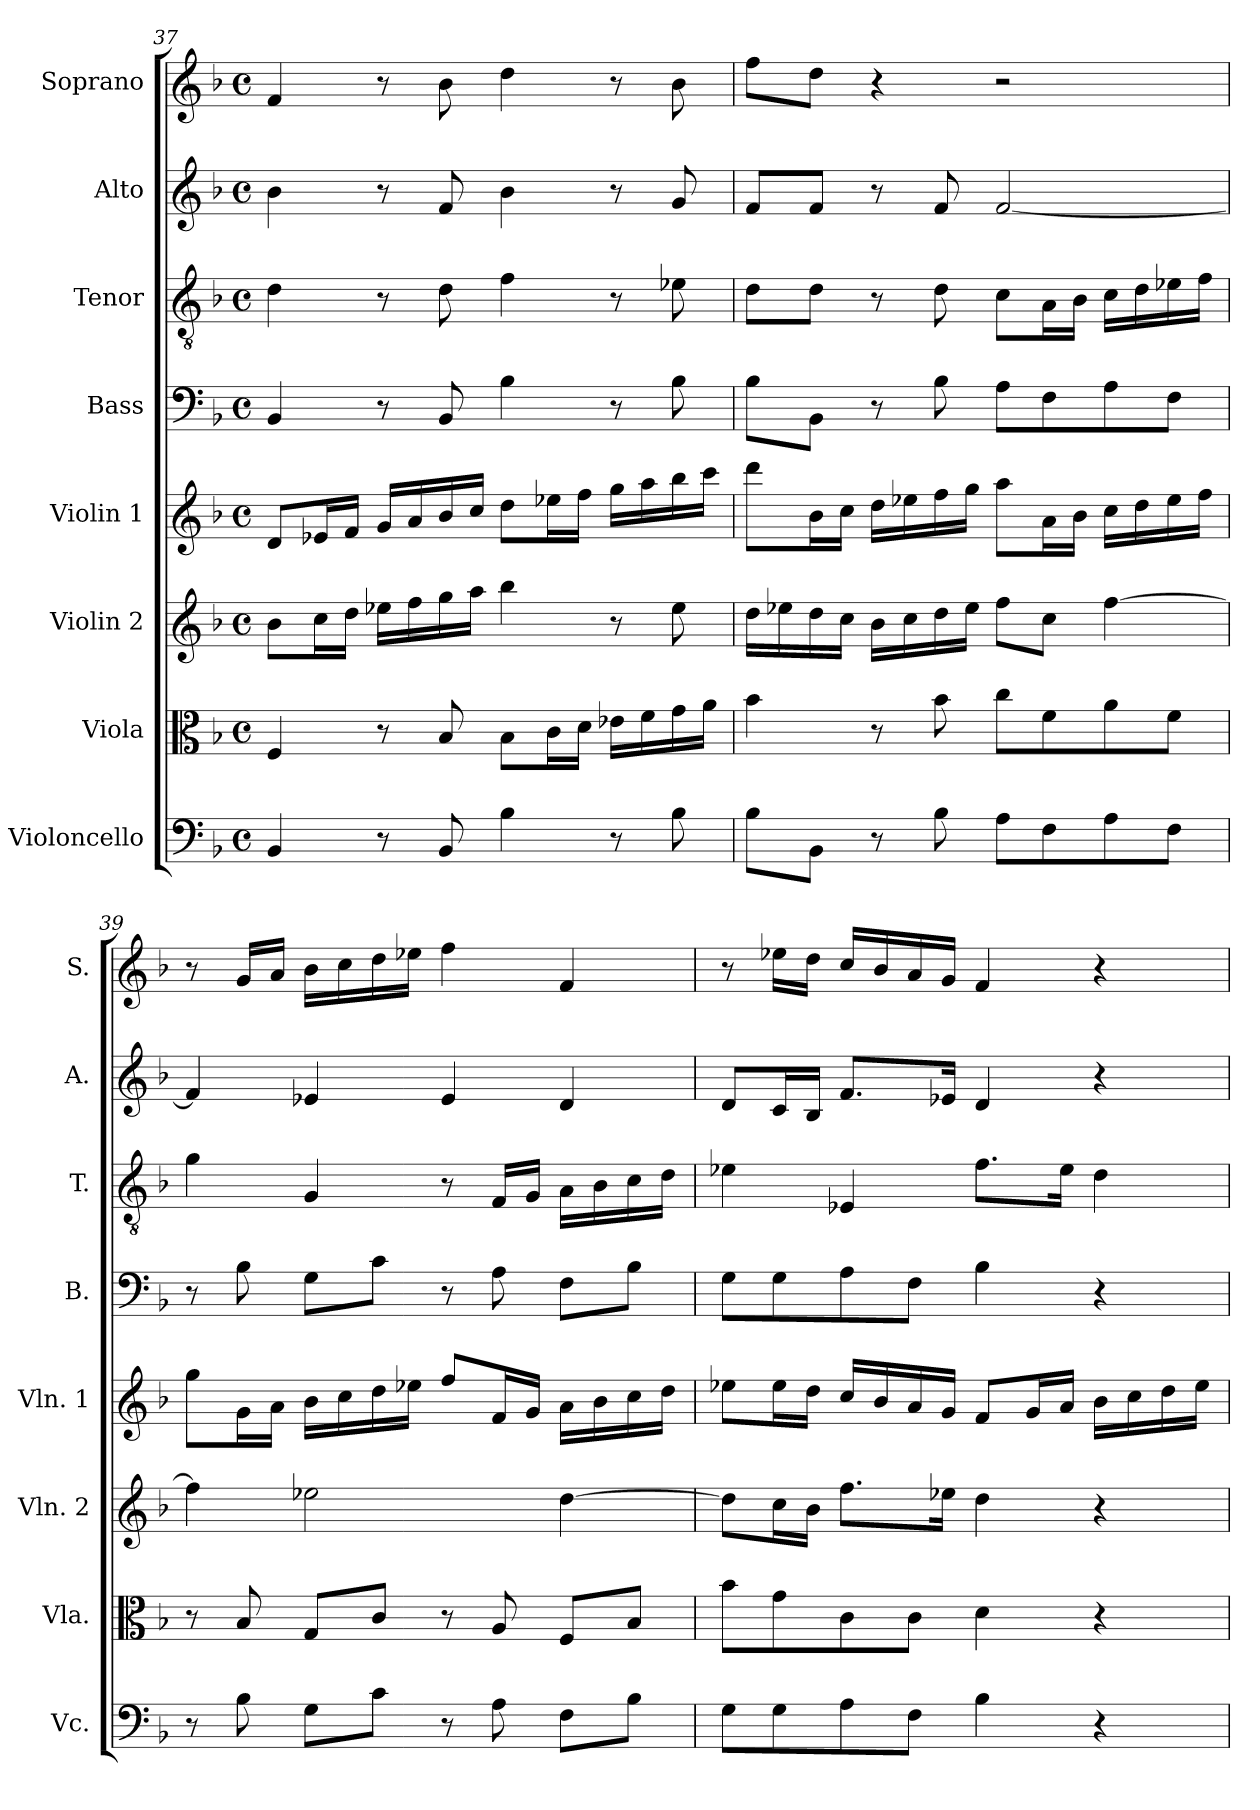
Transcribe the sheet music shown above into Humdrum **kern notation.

**kern	**kern	**kern	**kern	**kern	**kern	**kern	**kern
*part8	*part7	*part6	*part5	*part4	*part3	*part2	*part1
*staff8	*staff7	*staff6	*staff5	*staff4	*staff3	*staff2	*staff1
*I"Violoncello	*I"Viola	*I"Violin 2	*I"Violin 1	*I"Bass	*I"Tenor	*I"Alto	*I"Soprano
*I'Vc.	*I'Vla.	*I'Vln. 2	*I'Vln. 1	*I'B.	*I'T.	*I'A.	*I'S.
*clefF4	*clefC3	*clefG2	*clefG2	*clefF4	*clefGv2	*clefG2	*clefG2
*	*	*	*	*	*ITrd7c12	*	*
*k[b-]	*k[b-]	*k[b-]	*k[b-]	*k[b-]	*k[b-]	*k[b-]	*k[b-]
*F:	*F:	*F:	*F:	*F:	*F:	*F:	*F:
*M4/4	*M4/4	*M4/4	*M4/4	*M4/4	*M4/4	*M4/4	*M4/4
*met(c)	*met(c)	*met(c)	*met(c)	*met(c)	*met(c)	*met(c)	*met(c)
=37	=37	=37	=37	=37	=37	=37	=37
4BB-i/	4Fi/	8b-i\L	8di/L	4BB-i/	4Di\	4b-i\	4fi/
.	.	16cci\L	16e-Xi/L	.	.	.	.
.	.	16ddi\JJ	16fi/JJ	.	.	.	.
8r	8r	16ee-Xi\LL	16gi/LL	8r	8r	8r	8r
.	.	16ffi\	16ai/	.	.	.	.
8BB-i/	8B-i/	16ggi\	16b-i/	8BB-i/	8Di\	8fi/	8b-i\
.	.	16aai\JJ	16cci/JJ	.	.	.	.
4B-i\	8B-i\L	4bb-i\	8ddi\L	4B-i\	4Fi\	4b-i\	4ddi\
.	16ci\L	.	16ee-Xi\L	.	.	.	.
.	16di\JJ	.	16ffi\JJ	.	.	.	.
8r	16e-Xi\LL	8r	16ggi\LL	8r	8r	8r	8r
.	16fi\	.	16aai\	.	.	.	.
8B-i\	16gi\	8ee-i\	16bb-i\	8B-i\	8E-Xi\	8gi/	8b-i\
.	16ai\JJ	.	16ccci\JJ	.	.	.	.
!!LO:PB:g=z
=38	=38	=38	=38	=38	=38	=38	=38
8B-i\L	4b-i\	16ddi\LL	8dddi\L	8B-i\L	8Di\L	8fi/L	8ffi\L
.	.	16ee-Xi\	.	.	.	.	.
8BB-i\J	.	16ddi\	16b-i\L	8BB-i\J	8Di\J	8fi/J	8ddi\J
.	.	16cci\JJ	16cci\JJ	.	.	.	.
8r	8r	16b-i\LL	16ddi\LL	8r	8r	8r	4r
.	.	16cci\	16ee-Xi\	.	.	.	.
8B-i\	8b-i\	16ddi\	16ffi\	8B-i\	8Di\	8fi/	.
.	.	16ee-i\JJ	16ggi\JJ	.	.	.	.
8Ai\L	8cci\L	8ffi\L	8aai\L	8Ai\L	8Ci\L	[<2fi/	2r
8Fi\	8fi\	8cci\J	16ai\L	8Fi\	16AAi\L	.	.
.	.	.	16b-i\JJ	.	16BB-i\JJ	.	.
8Ai\	8ai\	[>4ffi\	16cci\LL	8Ai\	16Ci\LL	.	.
.	.	.	16ddi\	.	16Di\	.	.
8Fi\J	8fi\J	.	16ee-i\	8Fi\J	16E-Xi\	.	.
.	.	.	16ffi\JJ	.	16Fi\JJ	.	.
=39	=39	=39	=39	=39	=39	=39	=39
8r	8r	4ffi\]	8ggi\L	8r	4Gi\	4fi/]	8r
8B-i\	8B-i/	.	16gi\L	8B-i\	.	.	16gi/LL
.	.	.	16ai\JJ	.	.	.	16ai/JJ
8Gi\L	8Gi/L	2ee-Xi\	16b-i\LL	8Gi\L	4GGi/	4e-Xi/	16b-i\LL
.	.	.	16cci\	.	.	.	16cci\
8ci\J	8ci/J	.	16ddi\	8ci\J	.	.	16ddi\
.	.	.	16ee-Xi\JJ	.	.	.	16ee-Xi\JJ
8r	8r	.	8ffi/L	8r	8r	4e-i/	4ffi\
8Ai\	8Ai/	.	16fi/L	8Ai\	16FFi/LL	.	.
.	.	.	16gi/JJ	.	16GGi/JJ	.	.
8Fi\L	8Fi/L	[>4ddi\	16ai\LL	8Fi\L	16AAi\LL	4di/	4fi/
.	.	.	16b-i\	.	16BB-i\	.	.
8B-i\J	8B-i/J	.	16cci\	8B-i\J	16Ci\	.	.
.	.	.	16ddi\JJ	.	16Di\JJ	.	.
!!LO:PB:g=z
=40	=40	=40	=40	=40	=40	=40	=40
8Gi\L	8b-i\L	8ddi\L]	8ee-Xi\L	8Gi\L	4E-Xi\	8di/L	8r
8Gi\	8gi\	16cci\L	16ee-i\L	8Gi\	.	16ci/L	16ee-Xi\LL
.	.	16b-i\JJ	16ddi\JJ	.	.	16B-i/JJ	16ddi\JJ
8Ai\	8ci\	8.ffi\L	16cci/LL	8Ai\	4EE-Xi/	8.fi/L	16cci/LL
.	.	.	16b-i/	.	.	.	16b-i/
8Fi\J	8ci\J	.	16ai/	8Fi\J	.	.	16ai/
.	.	16ee-Xi\Jk	16gi/JJ	.	.	16e-Xi/Jk	16gi/JJ
4B-i\	4di\	4ddi\	8fi/L	4B-i\	8.Fi\L	4di/	4fi/
.	.	.	16gi/L	.	.	.	.
.	.	.	16ai/JJ	.	16E-i\Jk	.	.
4r	4r	4r	16b-i\LL	4r	4Di\	4r	4r
.	.	.	16cci\	.	.	.	.
.	.	.	16ddi\	.	.	.	.
.	.	.	16ee-i\JJ	.	.	.	.
=	=	=	=	=	=	=	=
*-	*-	*-	*-	*-	*-	*-	*-
